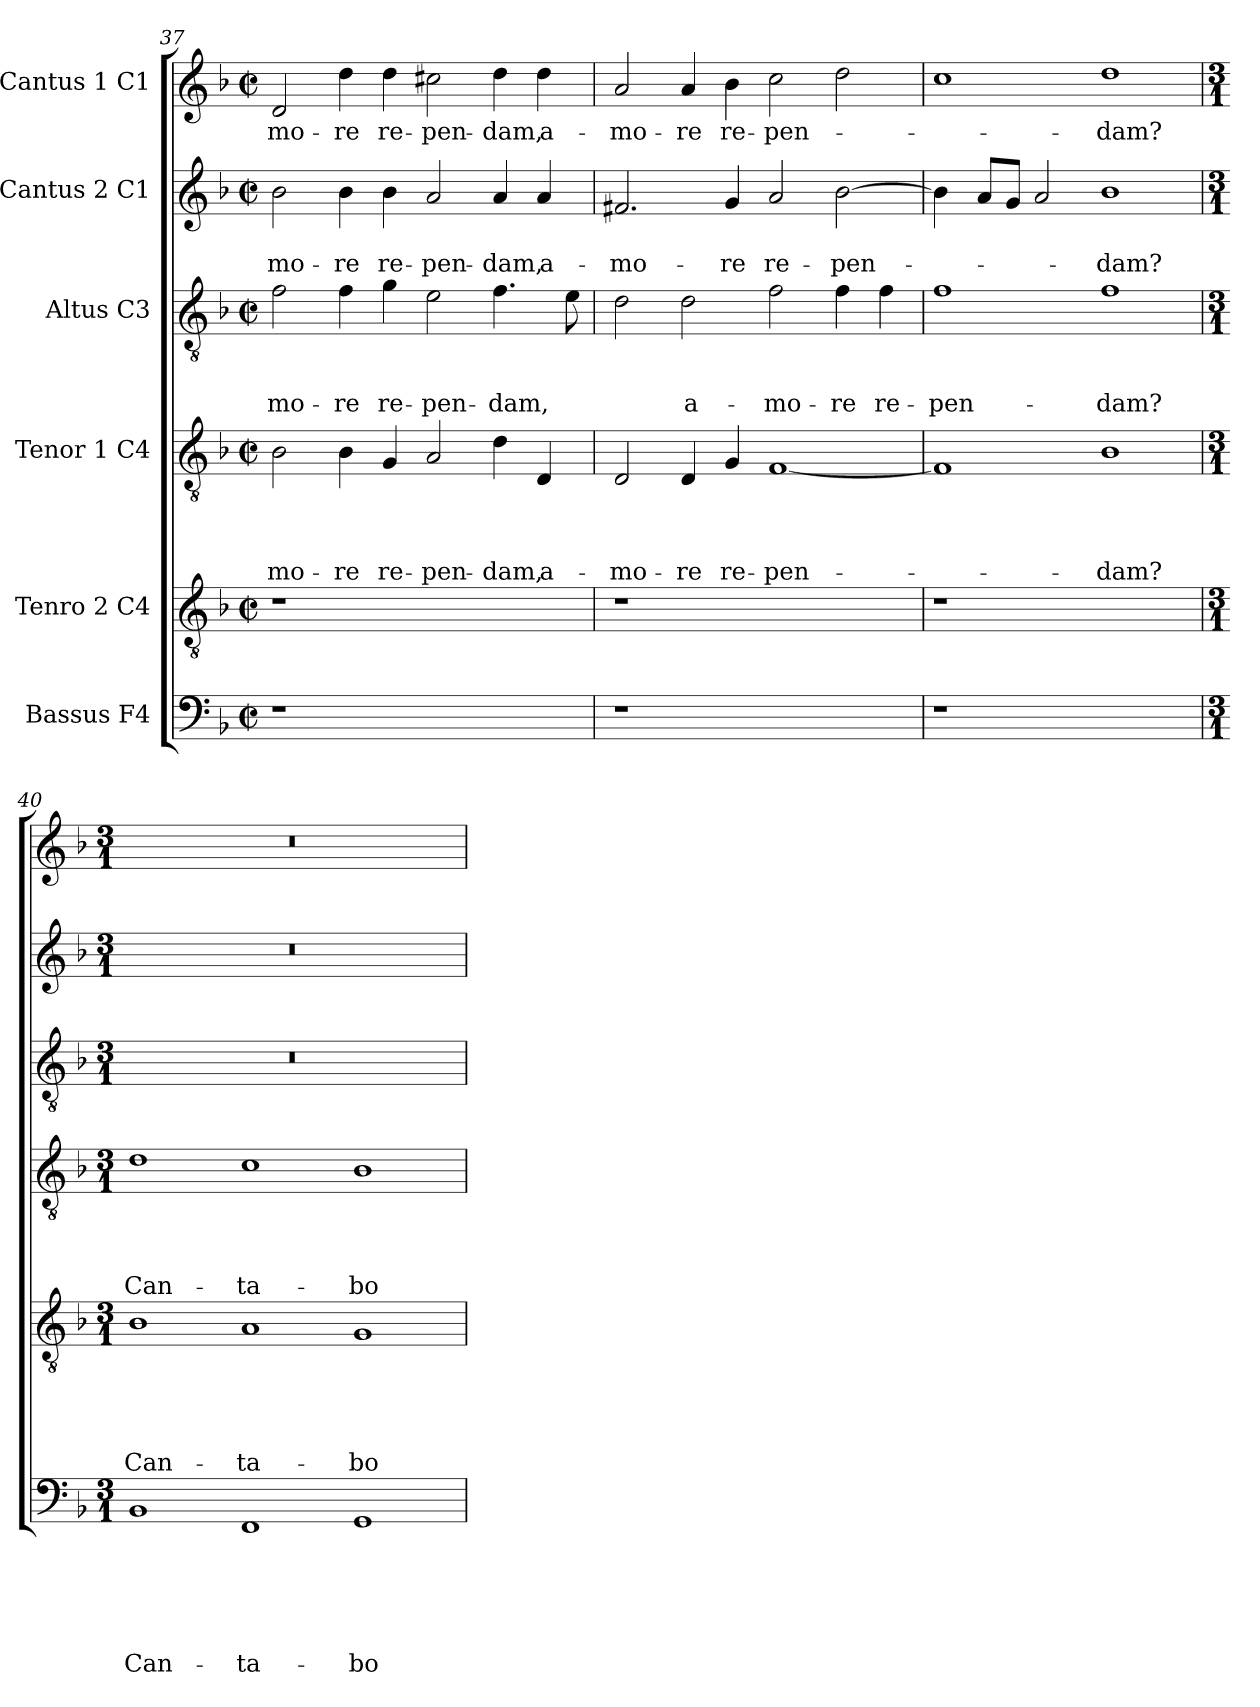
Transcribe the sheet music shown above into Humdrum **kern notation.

**kern	**text	**text	**text	**text	**text	**text	**kern	**text	**text	**text	**text	**text	**kern	**text	**text	**text	**text	**kern	**text	**text	**text	**kern	**text	**text	**kern	**text
*part6	*part6	*part6	*part6	*part6	*part6	*part6	*part5	*part5	*part5	*part5	*part5	*part5	*part4	*part4	*part4	*part4	*part4	*part3	*part3	*part3	*part3	*part2	*part2	*part2	*part1	*part1
*staff6	*staff6	*staff6	*staff6	*staff6	*staff6	*staff6	*staff5	*staff5	*staff5	*staff5	*staff5	*staff5	*staff4	*staff4	*staff4	*staff4	*staff4	*staff3	*staff3	*staff3	*staff3	*staff2	*staff2	*staff2	*staff1	*staff1
*I"Bassus F4	*	*	*	*	*	*	*I"Tenro 2 C4	*	*	*	*	*	*I"Tenor 1 C4	*	*	*	*	*I"Altus C3	*	*	*	*I"Cantus 2 C1	*	*	*I"Cantus 1 C1	*
*clefF4	*	*	*	*	*	*	*clefGv2	*	*	*	*	*	*clefGv2	*	*	*	*	*clefGv2	*	*	*	*clefG2	*	*	*clefG2	*
*k[b-]	*	*	*	*	*	*	*k[b-]	*	*	*	*	*	*k[b-]	*	*	*	*	*k[b-]	*	*	*	*k[b-]	*	*	*k[b-]	*
*F:	*	*	*	*	*	*	*F:	*	*	*	*	*	*F:	*	*	*	*	*F:	*	*	*	*F:	*	*	*F:	*
*M2/2	*	*	*	*	*	*	*M2/2	*	*	*	*	*	*M2/2	*	*	*	*	*M2/2	*	*	*	*M2/2	*	*	*M2/2	*
*met(c|)	*	*	*	*	*	*	*met(c|)	*	*	*	*	*	*met(c|)	*	*	*	*	*met(c|)	*	*	*	*met(c|)	*	*	*met(c|)	*
=37	=37	=37	=37	=37	=37	=37	=37	=37	=37	=37	=37	=37	=37	=37	=37	=37	=37	=37	=37	=37	=37	=37	=37	=37	=37	=37
1r	.	.	.	.	.	.	1r	.	.	.	.	.	2B-\	.	.	.	-mo-	2f\	.	.	-mo-	2b-\	.	-mo-	2d/	-mo-
.	.	.	.	.	.	.	.	.	.	.	.	.	4B-\	.	.	.	-re	4f\	.	.	-re	4b-\	.	-re	4dd\	-re
.	.	.	.	.	.	.	.	.	.	.	.	.	4G/	.	.	.	re-	4g\	.	.	re-	4b-\	.	re-	4dd\	re-
1ryy	.	.	.	.	.	.	1ryy	.	.	.	.	.	2A/	.	.	.	-pen-	2e\	.	.	-pen-	2a/	.	-pen-	2cc#X\	-pen-
.	.	.	.	.	.	.	.	.	.	.	.	.	4d\	.	.	.	-dam,	4.f\	.	.	-dam,	4a/	.	-dam,	4dd\	-dam,
.	.	.	.	.	.	.	.	.	.	.	.	.	4D/	.	.	.	a-	.	.	.	.	4a/	.	a-	4dd\	a-
.	.	.	.	.	.	.	.	.	.	.	.	.	.	.	.	.	.	8e\	.	.	.	.	.	.	.	.
!!LO:LB:g=z
=38	=38	=38	=38	=38	=38	=38	=38	=38	=38	=38	=38	=38	=38	=38	=38	=38	=38	=38	=38	=38	=38	=38	=38	=38	=38	=38
1r	.	.	.	.	.	.	1r	.	.	.	.	.	2D/	.	.	.	-mo-	2d\	.	.	.	2.f#X/	.	-mo-	2a/	-mo-
.	.	.	.	.	.	.	.	.	.	.	.	.	4D/	.	.	.	-re	2d\	.	.	a-	.	.	.	4a/	-re
.	.	.	.	.	.	.	.	.	.	.	.	.	4G/	.	.	.	re-	.	.	.	.	4g/	.	-re	4b-\	re-
1ryy	.	.	.	.	.	.	1ryy	.	.	.	.	.	[1F	.	.	.	-pen-	2f\	.	.	-mo-	2a/	.	re-	2cc\	-pen-
.	.	.	.	.	.	.	.	.	.	.	.	.	.	.	.	.	.	4f\	.	.	-re	[2b-\	.	-pen-	2dd\	.
.	.	.	.	.	.	.	.	.	.	.	.	.	.	.	.	.	.	4f\	.	.	re-	.	.	.	.	.
=39	=39	=39	=39	=39	=39	=39	=39	=39	=39	=39	=39	=39	=39	=39	=39	=39	=39	=39	=39	=39	=39	=39	=39	=39	=39	=39
1r	.	.	.	.	.	.	1r	.	.	.	.	.	1F]	.	.	.	.	1f	.	.	-pen-	4b-\]	.	.	1cc	.
.	.	.	.	.	.	.	.	.	.	.	.	.	.	.	.	.	.	.	.	.	.	8a/L	.	.	.	.
.	.	.	.	.	.	.	.	.	.	.	.	.	.	.	.	.	.	.	.	.	.	8g/J	.	.	.	.
.	.	.	.	.	.	.	.	.	.	.	.	.	.	.	.	.	.	.	.	.	.	2a/	.	.	.	.
1ryy	.	.	.	.	.	.	1ryy	.	.	.	.	.	1B-	.	.	.	-dam?	1f	.	.	-dam?	1b-	.	-dam?	1dd	-dam?
=40	=40	=40	=40	=40	=40	=40	=40	=40	=40	=40	=40	=40	=40	=40	=40	=40	=40	=40	=40	=40	=40	=40	=40	=40	=40	=40
*M3/1	*	*	*	*	*	*	*M3/1	*	*	*	*	*	*M3/1	*	*	*	*	*M3/1	*	*	*	*M3/1	*	*	*M3/1	*
1BB-	.	.	.	.	.	Can-	1B-	.	.	.	.	Can-	1d	.	.	.	Can-	0.r	.	.	.	0.r	.	.	0.r	.
1FF	.	.	.	.	.	-ta-	1A	.	.	.	.	-ta-	1c	.	.	.	-ta-	.	.	.	.	.	.	.	.	.
1GG	.	.	.	.	.	-bo	1G	.	.	.	.	-bo	1B-	.	.	.	-bo	.	.	.	.	.	.	.	.	.
=	=	=	=	=	=	=	=	=	=	=	=	=	=	=	=	=	=	=	=	=	=	=	=	=	=	=
*-	*-	*-	*-	*-	*-	*-	*-	*-	*-	*-	*-	*-	*-	*-	*-	*-	*-	*-	*-	*-	*-	*-	*-	*-	*-	*-
